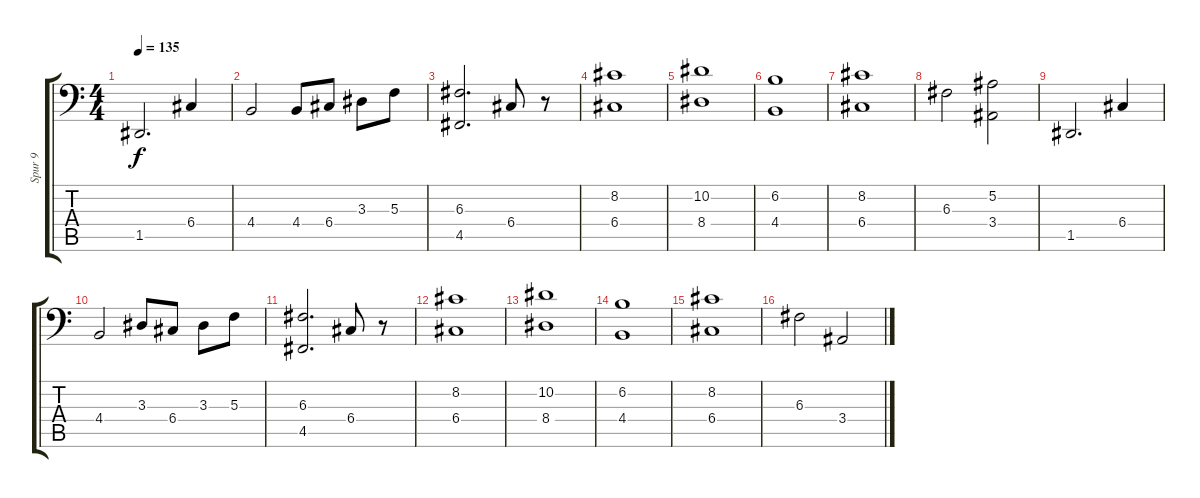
\track ("Spur 9" "Spur 9") {instrument electricbasspick}
\staff {score tabs}
\tuning (Bb2 F2 C2 G1 D1 A0) {hide}
\ts (4 4)
\tempo 135
\clef f4
\ks c
1.5.2{d dy f} 6.4.4 |
4.4.2 4.4.8 6.4.8 3.3.8 5.3.8 |
(6.3 4.5).2{d} 6.4.8 r.8 |
(8.2 6.4).1 |
(10.2 8.4).1 |
(6.2 4.4).1 |
(8.2 6.4).1 |
6.3.2 (5.2 3.4).2 |
1.5.2{d} 6.4.4 |
4.4.2 3.3.8 6.4.8 3.3.8 5.3.8 |
(6.3 4.5).2{d} 6.4.8 r.8 |
(8.2 6.4).1 |
(10.2 8.4).1 |
(6.2 4.4).1 |
(8.2 6.4).1 |
6.3.2 3.4.2
